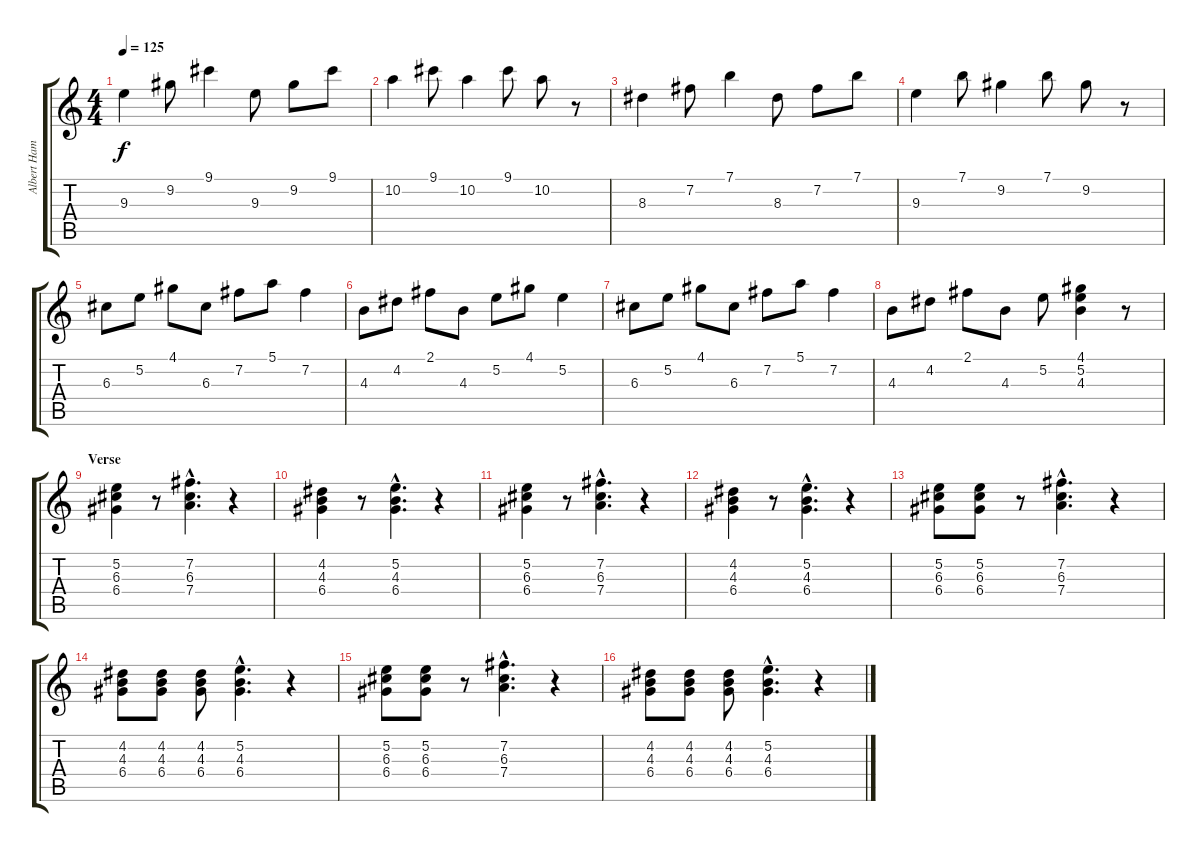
\track ("Albert Hammond Jr." "Albert Ham") {instrument overdrivenguitar}
\staff {score tabs}
\tuning (E4 B3 G3 D3 A2 E2) {hide}
\ts (4 4)
\tempo 125
\clef g2
\ks c
9.3.4{dy f} 9.2.8 9.1.4 9.3.8 9.2.8 9.1.8 |
10.2.4 9.1.8 10.2.4 9.1.8 10.2.8 r.8 |
8.3.4 7.2.8 7.1.4 8.3.8 7.2.8 7.1.8 |
9.3.4 7.1.8 9.2.4 7.1.8 9.2.8 r.8 |
6.3.8 5.2.8 4.1.8 6.3.8 7.2.8 5.1.8 7.2.4 |
4.3.8 4.2.8 2.1.8 4.3.8 5.2.8 4.1.8 5.2.4 |
6.3.8 5.2.8 4.1.8 6.3.8 7.2.8 5.1.8 7.2.4 |
4.3.8 4.2.8 2.1.8 4.3.8 5.2.8 (4.1 5.2 4.3).4 r.8 |
\section ("" "Verse")
(5.2 6.3 6.4).4 r.8 (7.2{hac} 6.3{hac} 7.4{hac}).4{d} r.4 |
(4.2 4.3 6.4).4 r.8 (5.2{hac} 4.3{hac} 6.4{hac}).4{d} r.4 |
(5.2 6.3 6.4).4 r.8 (7.2{hac} 6.3{hac} 7.4{hac}).4{d} r.4 |
(4.2 4.3 6.4).4 r.8 (5.2{hac} 4.3{hac} 6.4{hac}).4{d} r.4 |
(5.2 6.3 6.4).8 (5.2 6.3 6.4).8 r.8 (7.2{hac} 6.3{hac} 7.4{hac}).4{d} r.4 |
(4.2 4.3 6.4).8 (4.2 4.3 6.4).8 (4.2 4.3 6.4).8 (5.2{hac} 4.3{hac} 6.4{hac}).4{d} r.4 |
(5.2 6.3 6.4).8 (5.2 6.3 6.4).8 r.8 (7.2{hac} 6.3{hac} 7.4{hac}).4{d} r.4 |
(4.2 4.3 6.4).8 (4.2 4.3 6.4).8 (4.2 4.3 6.4).8 (5.2{hac} 4.3{hac} 6.4{hac}).4{d} r.4
